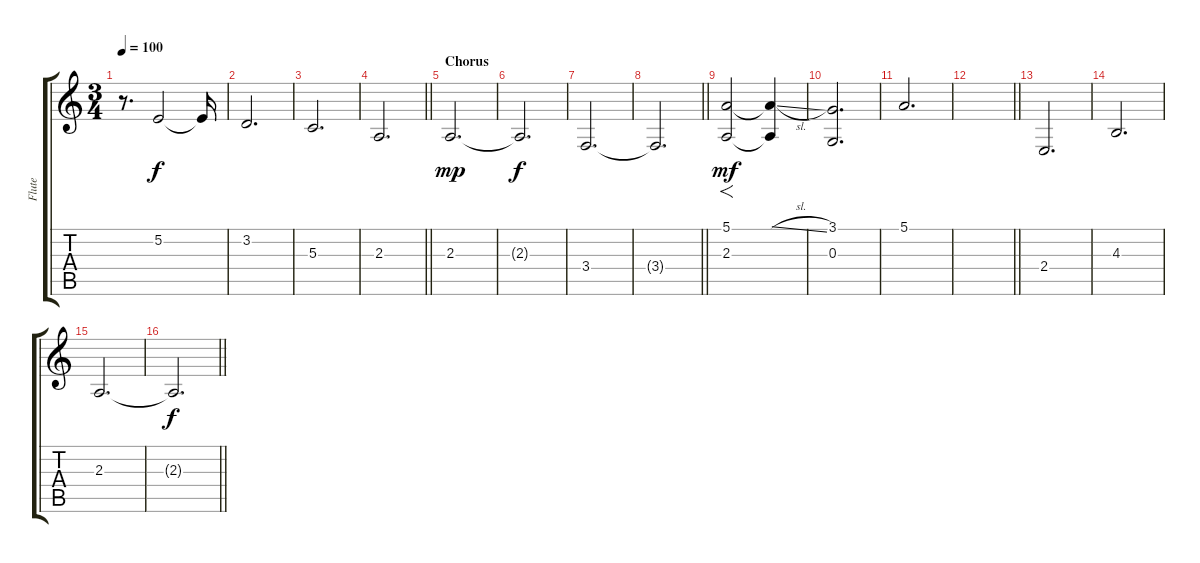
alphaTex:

\track ("Flute" "Flute") {instrument flute}
\staff {score tabs}
\tuning (E4 B3 G3 D3 A2 E2) {hide}
\ts (3 4)
\tempo 100
\clef g2
\ks c
r.8{d dy ff} 5.2.2{dy f} 5.2{t}.16 |
3.2.2{d} |
5.3.2{d} |
\barLineRight lightlight
2.3.2{d} |
\section ("" "Chorus")
2.3.2{d dy mp} |
2.3{t}.2{d dy f} |
3.4.2{d} |
\barLineRight lightlight
3.4{t}.2{d} |
(5.1 2.3).2{f dy mf} (5.1{sl t} 2.3{t}).4 |
(3.1 0.3).2{d} |
5.1.2{d} |
\barLineRight lightlight
|
2.4.2{d} |
4.3.2{d} |
2.3.2{d} |
\barLineRight lightlight
2.3{t}.2{d dy f}
